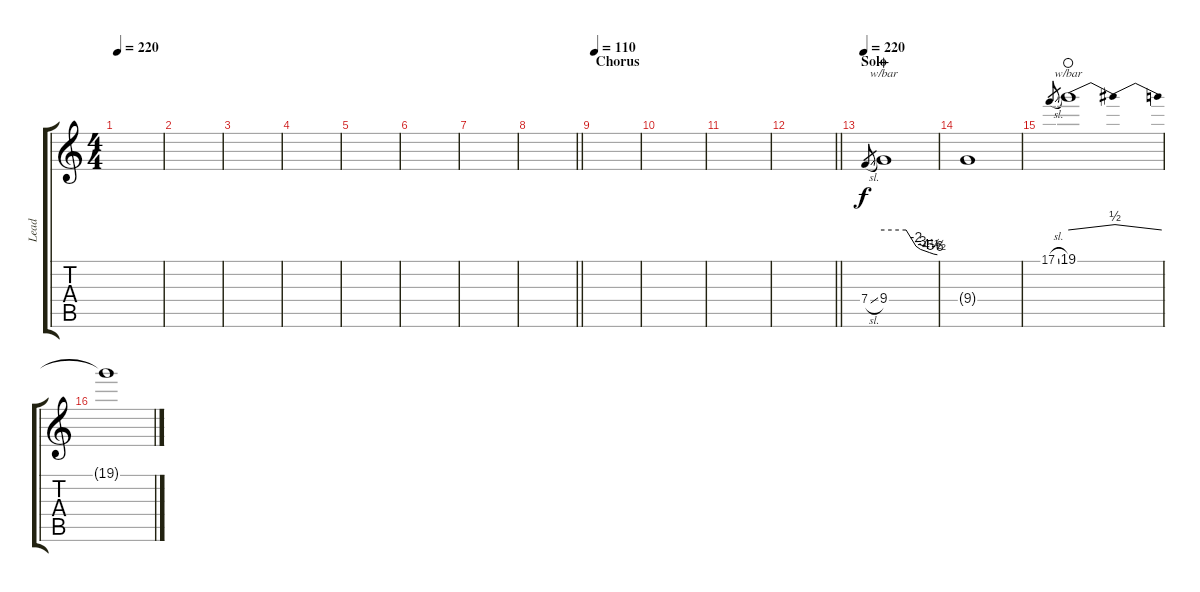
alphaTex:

\track ("Lead" "Lead") {instrument overdrivenguitar}
\staff {score tabs}
\tuning (C4 G3 Eb3 Bb2 F2 C2) {hide}
\ts (4 4)
\tempo 220
\clef g2
\ks c
|
|
|
|
|
|
|
\barLineRight lightlight
|
\section ("" "Chorus")
\tempo 110
|
|
|
\barLineRight lightlight
|
\section ("" "Solo")
\tempo 220
7.4{sl}.8{gr} 9.4.1{tbe (custom default 0 0 25 0 36 -8 41 -12 51 -18 56 -22 60 -24) instrument overdrivenguitar wahc} |
9.4{t}.1 |
17.1{sl}.8{gr} 19.1.1{tbe (dip default 0 0 30 2 60 0) waho} |
19.1{t}.1
